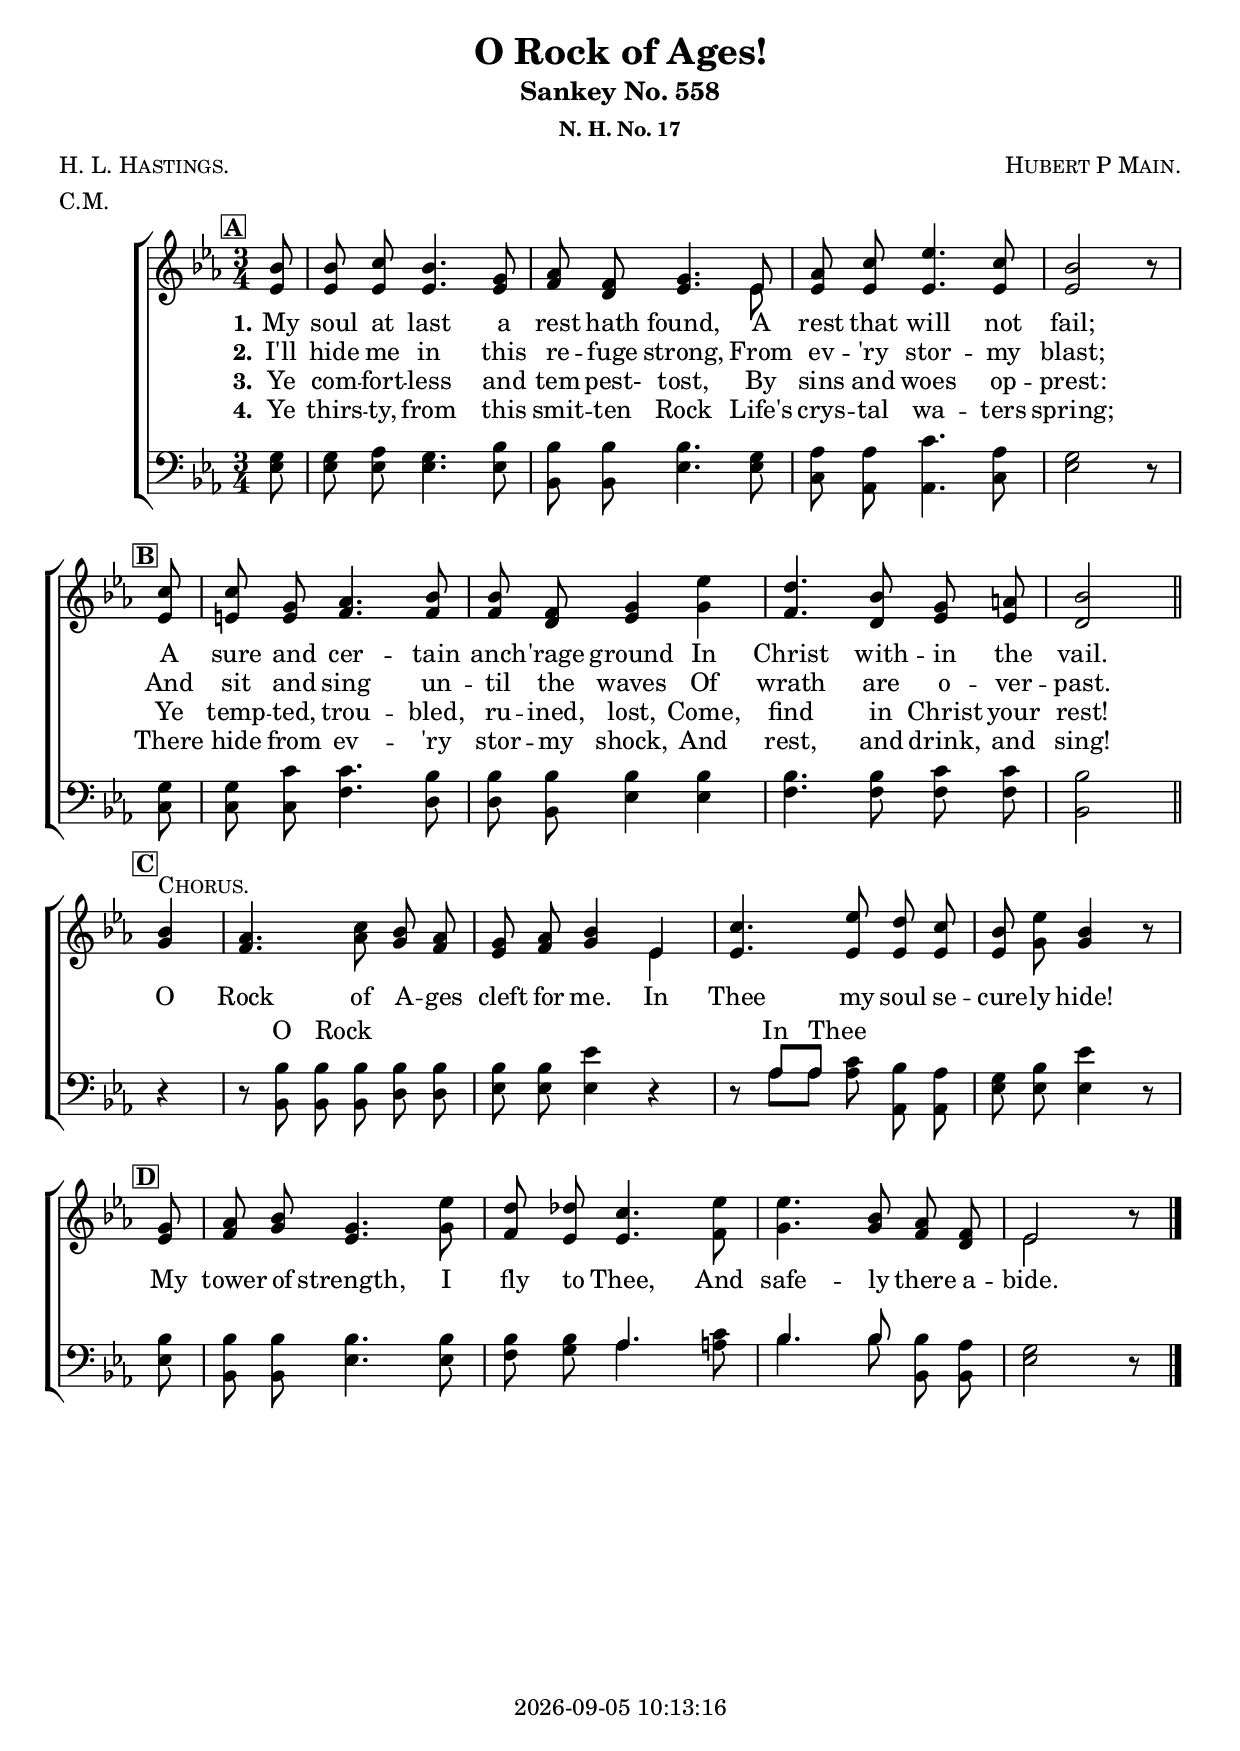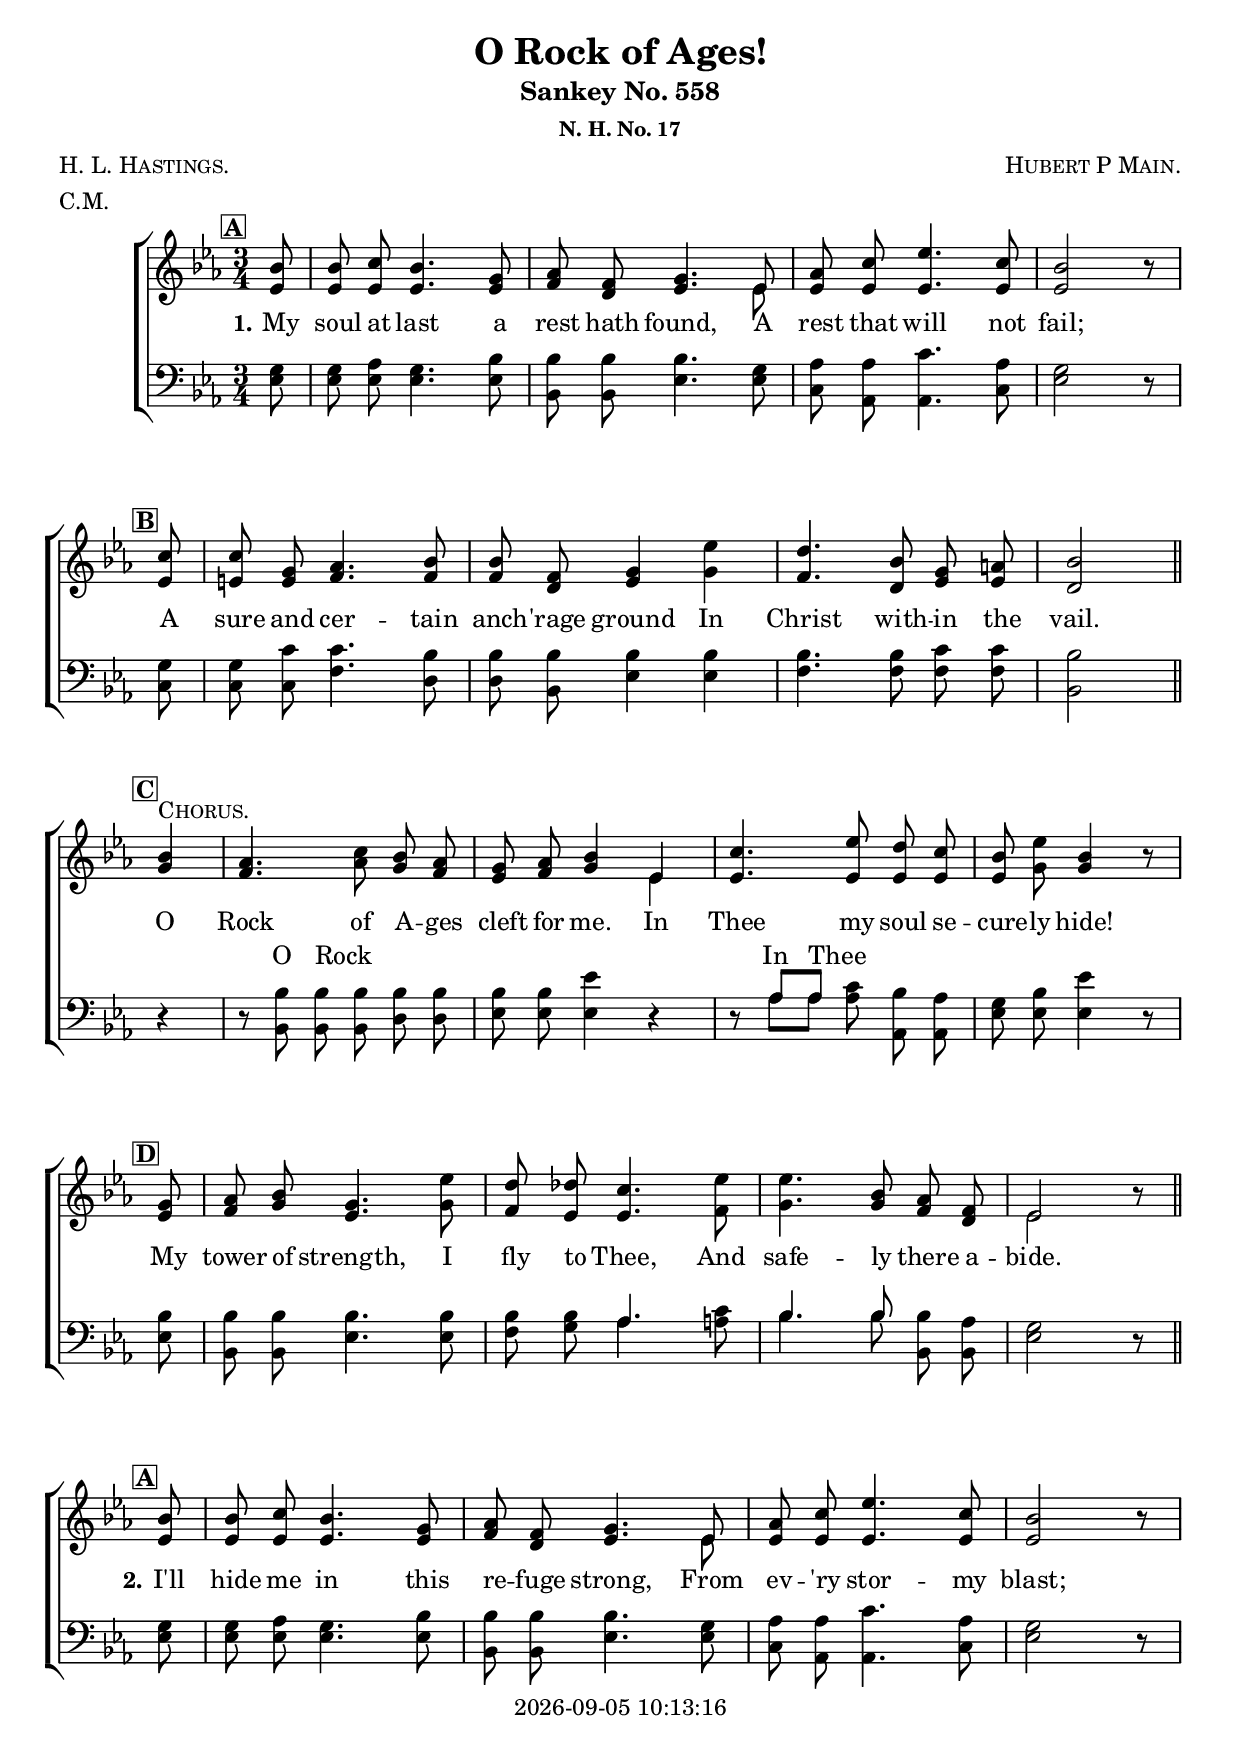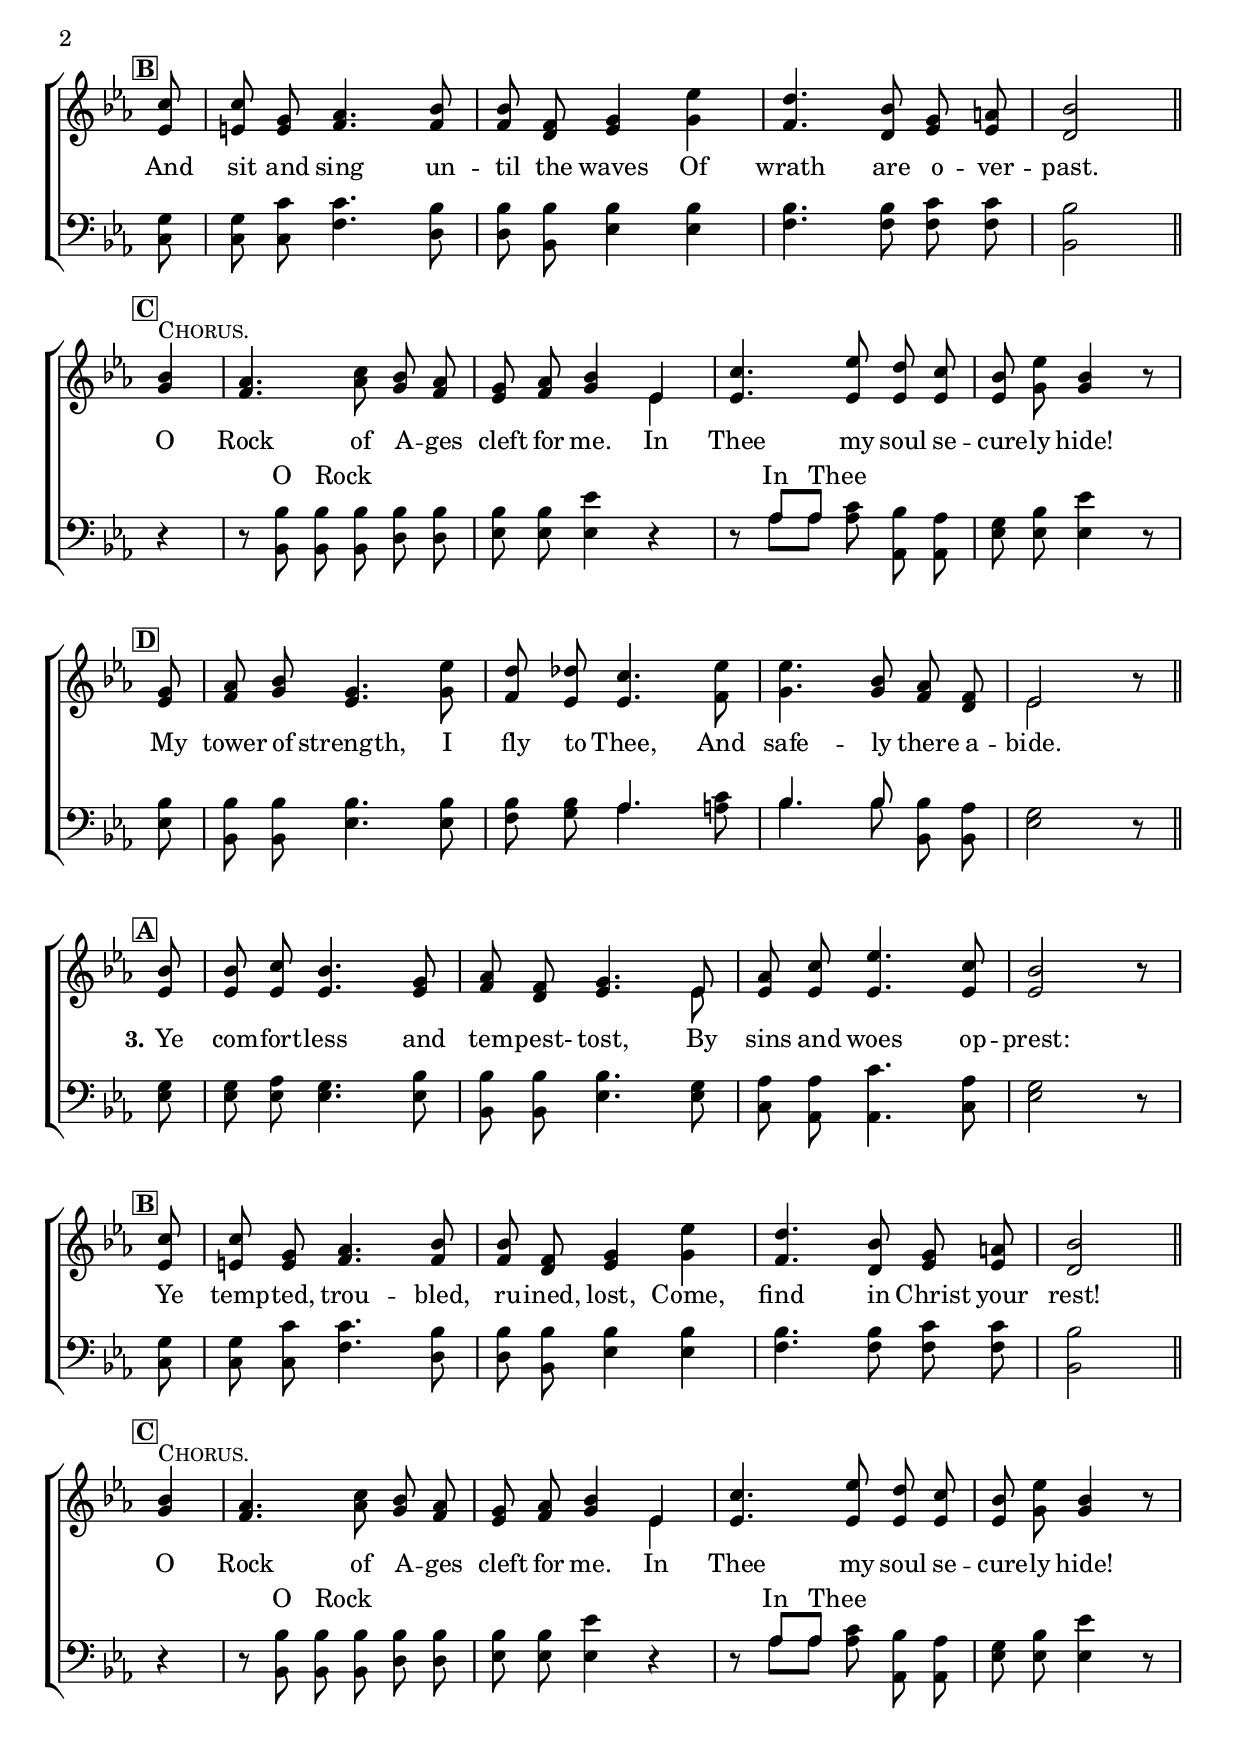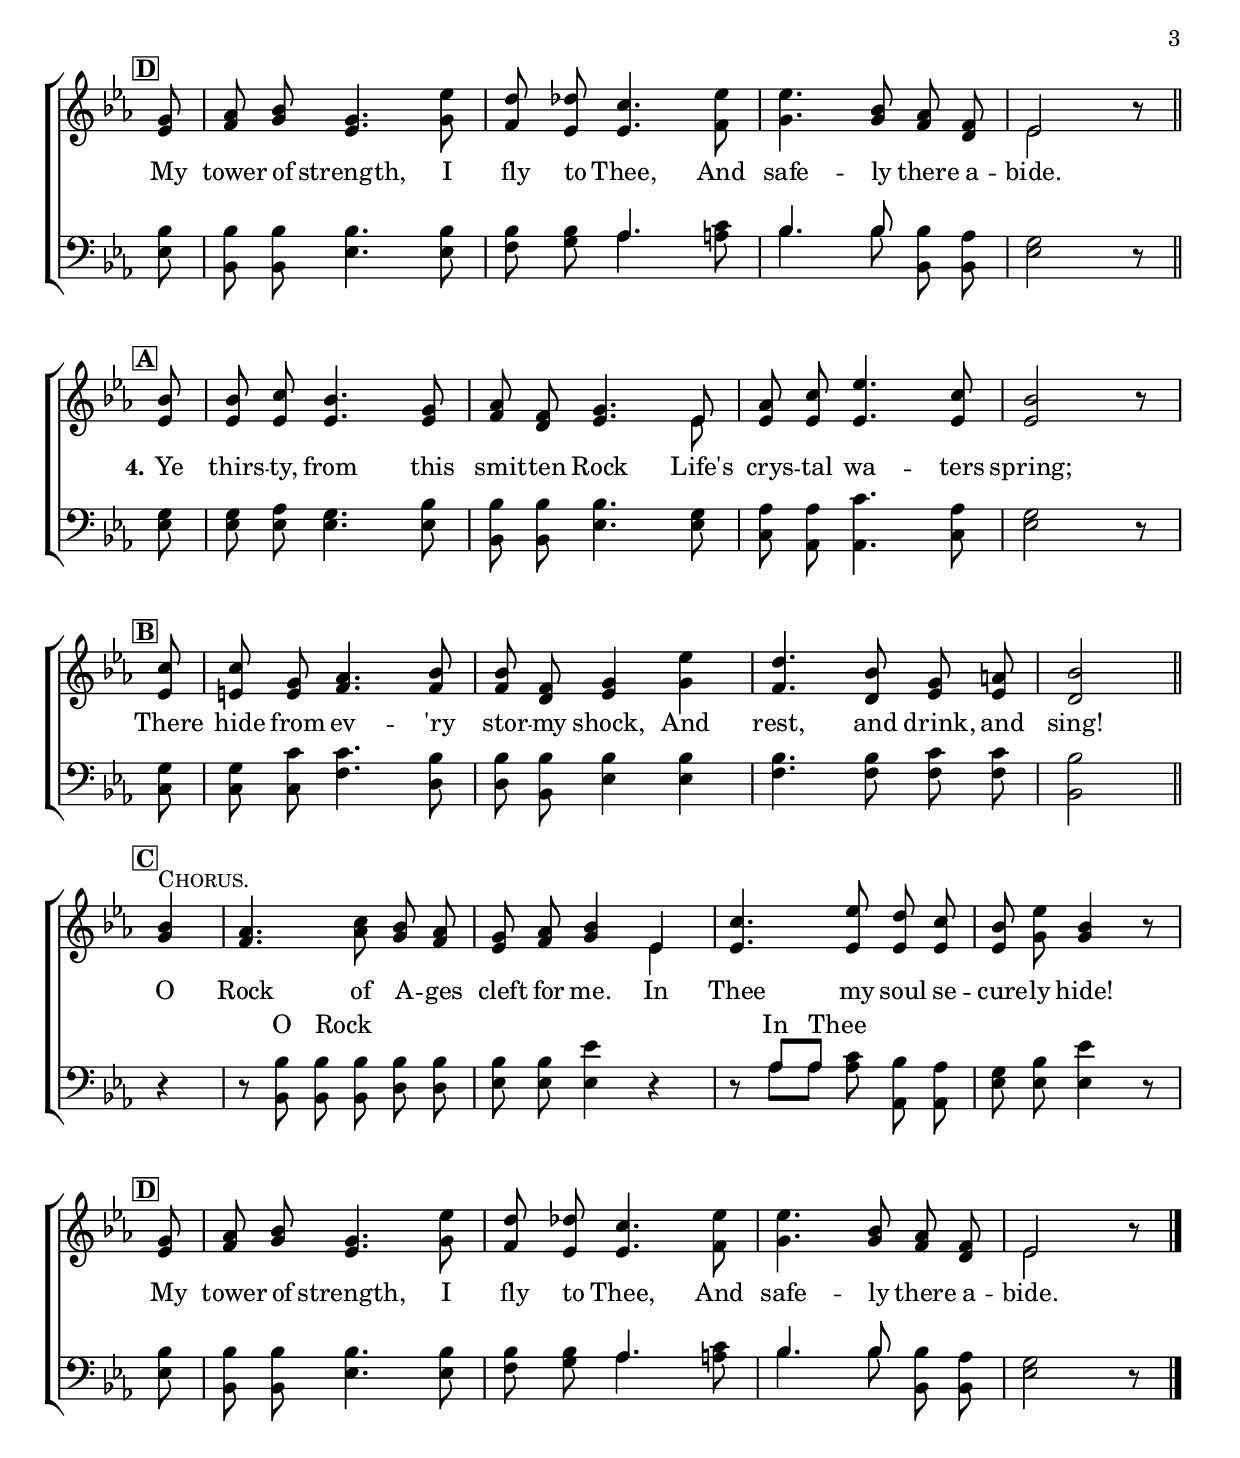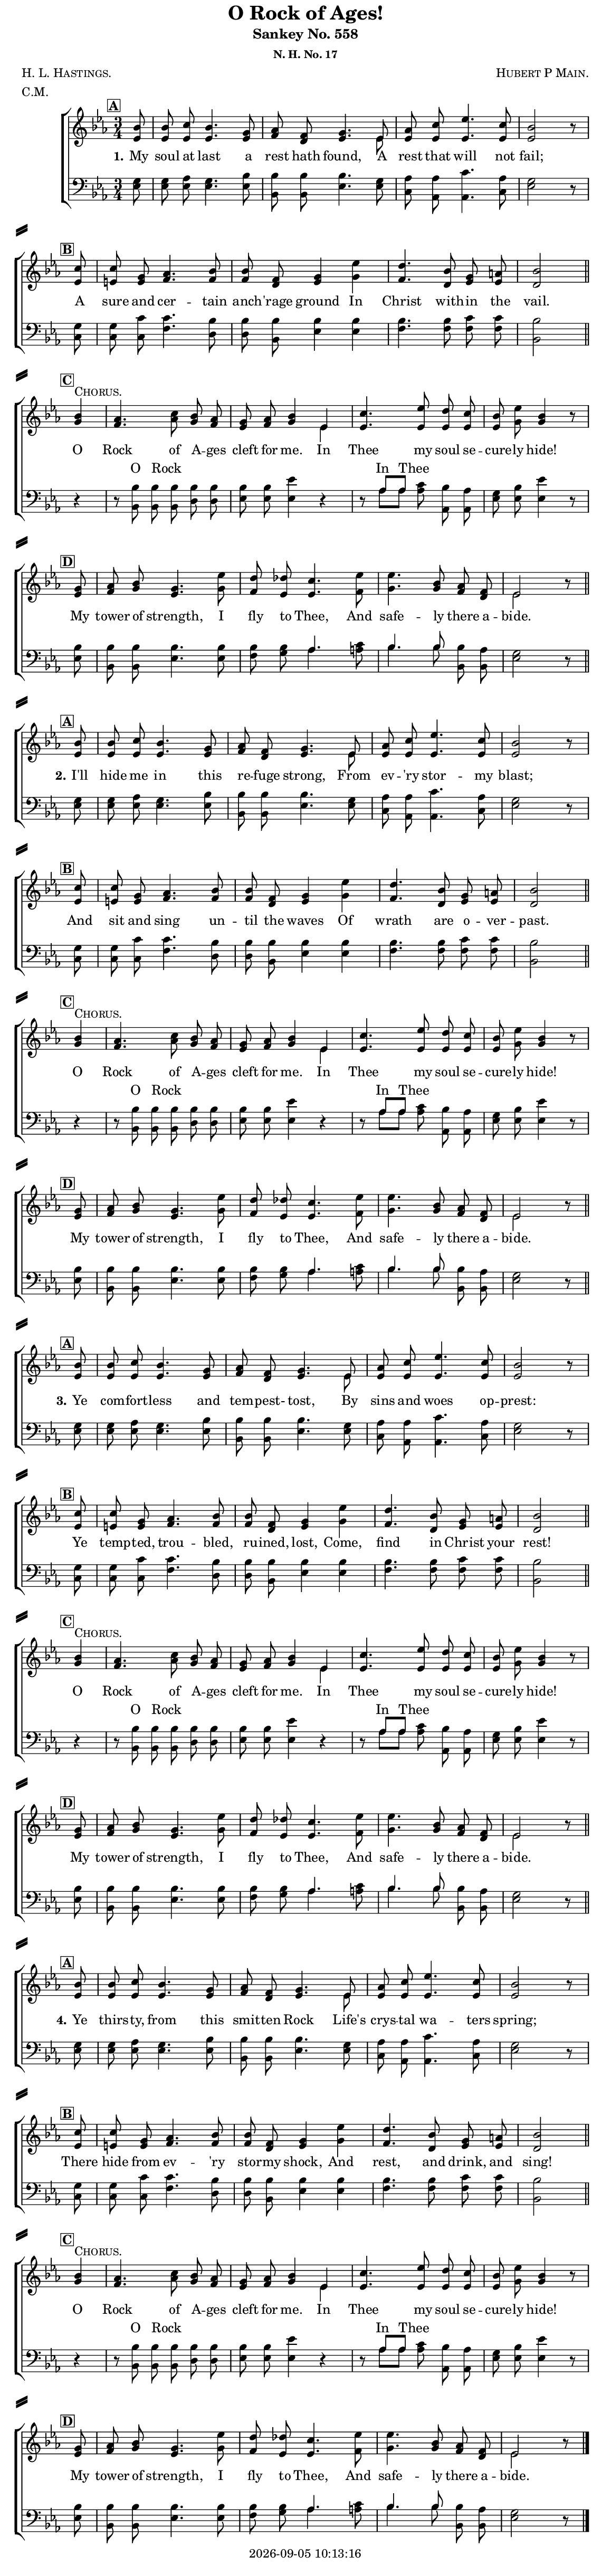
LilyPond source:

\version "2.22.1"

\include "articulate.ly"

today = #(strftime "%Y-%m-%d %H:%M:%S" (localtime (current-time)))

\header {
% centered at top
%  dedication  = "dedication"
  title       = "O Rock of Ages!"
  subtitle    = "Sankey No. 558"
  subsubtitle = "N. H. No. 17"
%  instrument  = "instrument"
  
% arrangement of following lines:
%
%  poet    composer
%  meter   arranger
%  piece       opus

  composer    = \markup\smallCaps "Hubert P Main."
%  arranger    = "arranger"
%  opus        = "opus"

  poet        = \markup\smallCaps "H. L. Hastings."
  meter       = \markup\smallCaps "C.M."
%  piece       = \markup\smallCaps "piece"

% centered at bottom
% tagline     = "tagline" % default lilypond version
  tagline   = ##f
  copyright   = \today
}

% #(set-global-staff-size 16)

global = {
  \key ees \major
  \time 3/4
  \partial 8
}

RehearsalTrack = {
% \set Score.currentBarNumber = #5
  \textMark \markup { \box \bold "A" } s8 s2.*3 s2 s8
  \textMark \markup { \box \bold "B" } s8 s2.*3 s2
  \textMark \markup { \box \bold "C" } s4 s2.*3 s2 s8
  \textMark \markup { \box \bold "D" } s8 s2.*3 s2 s8
}

TempoTrack = {
  \set Score.tempoHideNote = ##t
  \tempo 4=120
}

nl = { \bar "||" \break }

soprano = \relative {
  \autoBeamOff
  bes'8 | 8 c bes4. g8 | aes8 f g4. ees8 | aes c ees4. c8 | bes2 r8 \bar "|" \break
  c8 | 8 g aes4. bes8 | 8 f g4 ees' | d4. bes8 g a | bes2 \bar "||" \break
  bes4^\markup\smallCaps Chorus. | aes4. c8 bes aes | g aes bes4 ees, | c'4. ees8 d c | bes ees bes4 r8 \bar "|" \break
  g8 | aes bes g4. ees'8 | d des c4. ees8 | 4. bes8 aes f | ees2 r8
}

alto = \relative {
  \autoBeamOff
  ees'8 | 8 8 4. 8 | f d ees4. 8 | 8 8 4. 8 | ees2 r8
  ees8 | e8 8 f4. 8 | 8 d ees4 g | f4. d8 ees ees | d2
  g4 | f4. aes8 g f | ees8 f g4 ees | 4. 8 8 8 | 8 g8 4 r8
  ees8 | f g ees4. g8 | f ees8 4. f8 | g4. 8 f d | ees2 r8
}

tenor = \relative {
  \autoBeamOff
  g8 | 8 aes g4. bes8 | 8 8 4. g8 | aes8 8 c4. aes8 | g2 r8
  g8 | 8 c8 4. bes8 | 8 8 4 4 | 4. 8 c c | bes2
  r4 | r8 bes8 8 8 8 8 | 8 8 ees4 r | r8 aes,8 8 c bes aes | g bes ees4 r8
  bes8 | 8 8 4. 8 | 8 8 aes4. c8 | bes4. 8 8 aes | g2 r8
}

bass = \relative {
  \autoBeamOff
  ees8 | 8 8 4. 8 | bes8 8 ees4. 8 | c aes8 4. c8 | ees2 r8
  c8 | 8 8 f4. d8 | d bes ees4 4 | f4. 8 8 8 | bes,2
  r4 | r8 bes8 8 8 d d | ees8 8 4 r | r8 aes8 8 8 aes,8 8 | ees'8 8 4 r8
  ees8 bes8 8 ees4. 8 | f8 g aes4. a8 | bes4. 8 bes,8 8 | ees2 r8
}

nom  = {   \set ignoreMelismata = ##t }
yesm = { \unset ignoreMelismata       }

chorus = \lyricmode {
  O Rock of A -- ges cleft for me.
  In Thee my soul se -- cure -- ly hide!
  My tower of strength, I fly to Thee,
  And safe -- ly there a -- bide.
}

chorusMen = \lyricmode {
  _ _ _ _ _ _ _
  _ _ _ _ _ _ _
  _ _ _ _ _ _ _
  _ _ _ _ _ _ _
  O Rock _ _ _ _ _ _
  In Thee _ _ _ _ _ _
  _ _ _ _ _ _ _ _
  _ _ _ _ _ _
}

verses = 4

wordsOne = \lyricmode {
  \set stanza = "1."
  My soul at last a rest hath found,
  A rest that will not fail;
  A sure and cer -- tain anch -- 'rage ground
  In Christ with -- in the vail.
}
  
wordsTwo = \lyricmode {
  \set stanza = "2."
  I'll hide me in this re -- fuge strong,
  From ev -- 'ry stor -- my blast;
  And sit and sing un -- til the waves
  Of wrath are o -- ver -- past.
}
  
wordsThree = \lyricmode {
  \set stanza = "3."
  Ye com -- fort -- less and tem -- pest- tost,
  By sins and woes op -- prest:
  Ye temp -- ted, trou -- bled, ru -- ined, lost,
  Come, find in Christ your rest!
}
  
wordsFour = \lyricmode {
  \set stanza = "4."
  Ye thirs -- ty, from this smit -- ten Rock
  Life's crys -- tal wa -- ters spring;
  There hide from ev -- 'ry stor -- my shock,
  And rest, and drink, and sing!
}
  
wordsMidi = \lyricmode {
  \set stanza = "1."
  "My " "soul " "at " "last " "a " "rest " "hath " "found, "
  "\nA " "rest " "that " "will " "not " "fail; "
  "\nA " "sure " "and " cer "tain " anch "'rage " "ground "
  "\nIn " "Christ " with "in " "the " "vail. "
  "\nO " "Rock " "of " A "ges " "cleft " "for " "me. "
  "\nIn " "Thee " "my " "soul " se cure "ly " "hide! "
  "\nMy " "tower " "of " "strength, " "I " "fly " "to " "Thee, "
  "\nAnd " safe "ly " "there " a "bide.\n"

  \set stanza = "2."
  "\nI'll " "hide " "me " "in " "this " re "fuge " "strong, "
  "\nFrom " ev "'ry " stor "my " "blast; "
  "\nAnd " "sit " "and " "sing " un "til " "the " "waves "
  "\nOf " "wrath " "are " o ver "past. "
  "\nO " "Rock " "of " A "ges " "cleft " "for " "me. "
  "\nIn " "Thee " "my " "soul " se cure "ly " "hide! "
  "\nMy " "tower " "of " "strength, " "I " "fly " "to " "Thee, "
  "\nAnd " safe "ly " "there " a "bide.\n"

  \set stanza = "3."
  "\nYe " com fort "less " "and " tem pest "tost, "
  "\nBy " "sins " "and " "woes " op "prest: "
  "\nYe " temp "ted, " trou "bled, " ru "ined, " "lost, "
  "\nCome, " "find " "in " "Christ " "your " "rest! "
  "\nO " "Rock " "of " A "ges " "cleft " "for " "me. "
  "\nIn " "Thee " "my " "soul " se cure "ly " "hide! "
  "\nMy " "tower " "of " "strength, " "I " "fly " "to " "Thee, "
  "\nAnd " safe "ly " "there " a "bide.\n"

  \set stanza = "4."
  "\nYe " thirs "ty, " "from " "this " smit "ten " "Rock "
  "\nLife's " crys "tal " wa "ters " "spring; "
  "\nThere " "hide " "from " ev "'ry " stor "my " "shock, "
  "\nAnd " "rest, " "and " "drink, " "and " "sing! "
  "\nO " "Rock " "of " A "ges " "cleft " "for " "me. "
  "\nIn " "Thee " "my " "soul " se cure "ly " "hide! "
  "\nMy " "tower " "of " "strength, " "I " "fly " "to " "Thee, "
  "\nAnd " safe "ly " "there " a "bide. "
}

wordsMidiMen = \lyricmode {
}

\book {
  \bookOutputSuffix "midi"
  \score {
%    \articulate
        \new ChoirStaff <<
                                % Soprano staff
          \new Staff = soprano
          <<
            \new Voice { \repeat unfold \verses \TempoTrack     }
            \new Voice { \global \repeat unfold \verses \soprano \bar "|." }
            \addlyrics \wordsMidi
          >>
                                % Alto staff
          \new Staff = alto
          <<
            \new Voice { \global \repeat unfold \verses { \alto \nl } \bar "|." }
          >>
                                % Tenor staff
          \new Staff = tenor
          <<
            \clef "treble_8"
            \new Voice { \global \repeat unfold \verses \tenor }
            \addlyrics \wordsMidiMen
          >>
                                % Bass staff
          \new Staff = bass
          <<
            \clef "bass"
            \new Voice { \global \repeat unfold \verses \bass }
          >>
        >>
    \midi {}
  }
}

\book {
  \bookOutputSuffix "repeat"
  \score {
        \new ChoirStaff <<
                                  % Joint soprano/alto staff
          \new Staff = women \with { printPartCombineTexts = ##f }
          <<
            \new Voice \RehearsalTrack
            \new Voice \TempoTrack
            \new NullVoice = "aligner" \soprano
            \new Voice \partCombine #'(2 . 88) { \global \soprano \bar "|." } { \global \alto }
            \new Lyrics \lyricsto "aligner" { \wordsOne \chorus }
            \new Lyrics \lyricsto "aligner"   \wordsTwo
            \new Lyrics \lyricsto "aligner"   \wordsThree
            \new Lyrics \lyricsto "aligner"   \wordsFour
          >>
                                  % Joint tenor/bass staff
          \new Staff = men \with { printPartCombineTexts = ##f }
          <<
            \clef "bass"
            \new Voice \partCombine #'(2 . 88) { \global \tenor } { \global \bass }
            \new NullVoice = alignerT { \tenor }
          >>
          \new Lyrics \with {alignAboveContext = men} \lyricsto alignerT \chorusMen
        >>
    \layout {
      indent = 1.5\cm
      \pointAndClickOff
      \context {
        \Staff \RemoveAllEmptyStaves
      }
    }
  }
}

singlescore = {
        \new ChoirStaff <<
                                  % Joint soprano/alto staff
          \new Staff = women \with { printPartCombineTexts = ##f }
          <<
            \new Voice { \repeat unfold \verses \RehearsalTrack }
            \new Voice { \repeat unfold \verses \TempoTrack }
            \new NullVoice = "aligner" { \repeat unfold \verses \soprano }
            \new Voice \partCombine #'(2 . 88) { \global \repeat unfold \verses \soprano \bar "|." }
                                    { \global \repeat unfold \verses { \alto \nl } \bar "|." }
            \new Lyrics \lyricsto "aligner" { \wordsOne   \chorus
                                              \wordsTwo   \chorus
                                              \wordsThree \chorus
                                              \wordsFour  \chorus
                                            }
          >>
                                  % Joint tenor/bass staff
          \new Staff = men \with { printPartCombineTexts = ##f }
          <<
            \clef "bass"
            \new Voice \partCombine #'(2 . 88) { \global \repeat unfold \verses \tenor }
                                    { \global \repeat unfold \verses \bass }
            \new NullVoice = alignerT { \repeat unfold \verses \tenor }
          >>
          \new Lyrics \with {alignAboveContext = men} \lyricsto alignerT { \repeat unfold \verses \chorusMen }
        >>
}

\book {
  \bookOutputSuffix "single"
  \score {
    \singlescore
    \layout {
      indent = 1.5\cm
      \pointAndClickOff
      \context {
        \Staff \RemoveAllEmptyStaves
      }
    }
  }
}

\book {
  \bookOutputSuffix "singlepage"
  \paper {
    top-margin = 0
    left-margin = 7
    right-margin = 1
    paper-width = 190\mm
    page-breaking = #ly:one-page-breaking
    system-system-spacing.basic-distance = #15
    system-separator-markup = \slashSeparator
  }
  \score {
    \singlescore
    \layout {
      indent = 1.5\cm
      \pointAndClickOff
      \context {
        \Staff \RemoveAllEmptyStaves
      }
    }
  }
}
